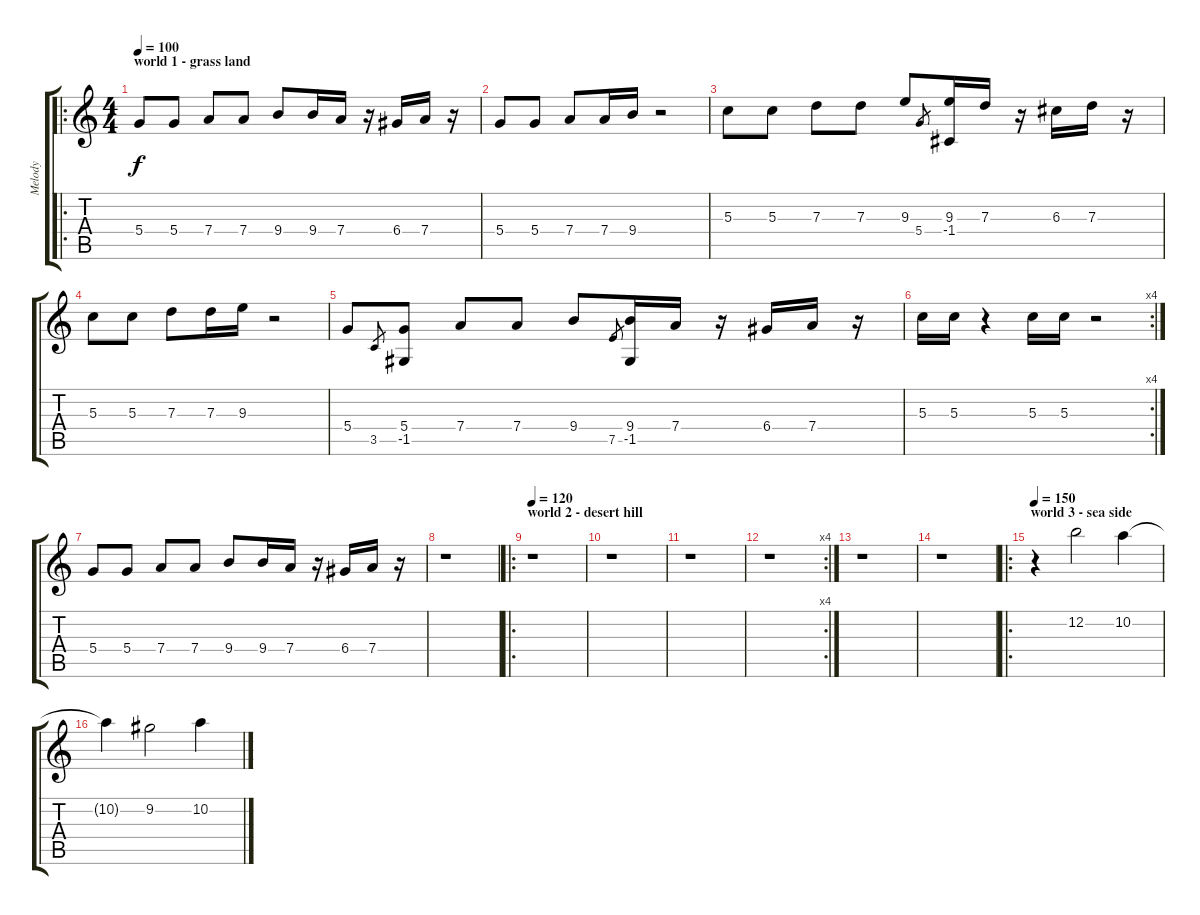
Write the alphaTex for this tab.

\track ("Melody" "Melody") {instrument electricguitarmuted}
\staff {score tabs}
\tuning (E4 B3 G3 D3 A2 E2) {hide}
\ro
\ts (4 4)
\section ("" "world 1 - grass land")
\tempo 100
\clef g2
\ks c
5.4.8{dy f instrument electricguitarmuted} 5.4.8 7.4.8 7.4.8 9.4.8 9.4.16 7.4.16 r.16 6.4.16 7.4.16 r.16 |
5.4.8 5.4.8 7.4.8 7.4.16 9.4.16 r.2 |
5.3.8 5.3.8 7.3.8 7.3.8 9.3.8 5.4.8{gr} (9.3 -1.4).16 7.3.16 r.16 6.3.16 7.3.16 r.16 |
5.3.8 5.3.8 7.3.8 7.3.16 9.3.16 r.2 |
5.4.8 3.5.8{gr} (5.4 -1.5).8 7.4.8 7.4.8 9.4.8 7.5.8{gr} (9.4 -1.5).16 7.4.16 r.16 6.4.16 7.4.16 r.16 |
\rc 4
5.3.16 5.3.16 r.4 5.3.16 5.3.16 r.2 |
5.4.8 5.4.8 7.4.8 7.4.8 9.4.8 9.4.16 7.4.16 r.16 6.4.16 7.4.16 r.16 |
r.1 |
\ro
\section ("" "world 2 - desert hill")
\tempo 120
r.1 |
r.1 |
r.1 |
\rc 4
r.1 |
r.1 |
r.1 |
\ro
\section ("" "world 3 - sea side")
\tempo 150
r.4{volume 10 balance 8 instrument stringensemble1} 12.2.2 10.2.4 |
10.2{t}.4 9.2.2 10.2.4
